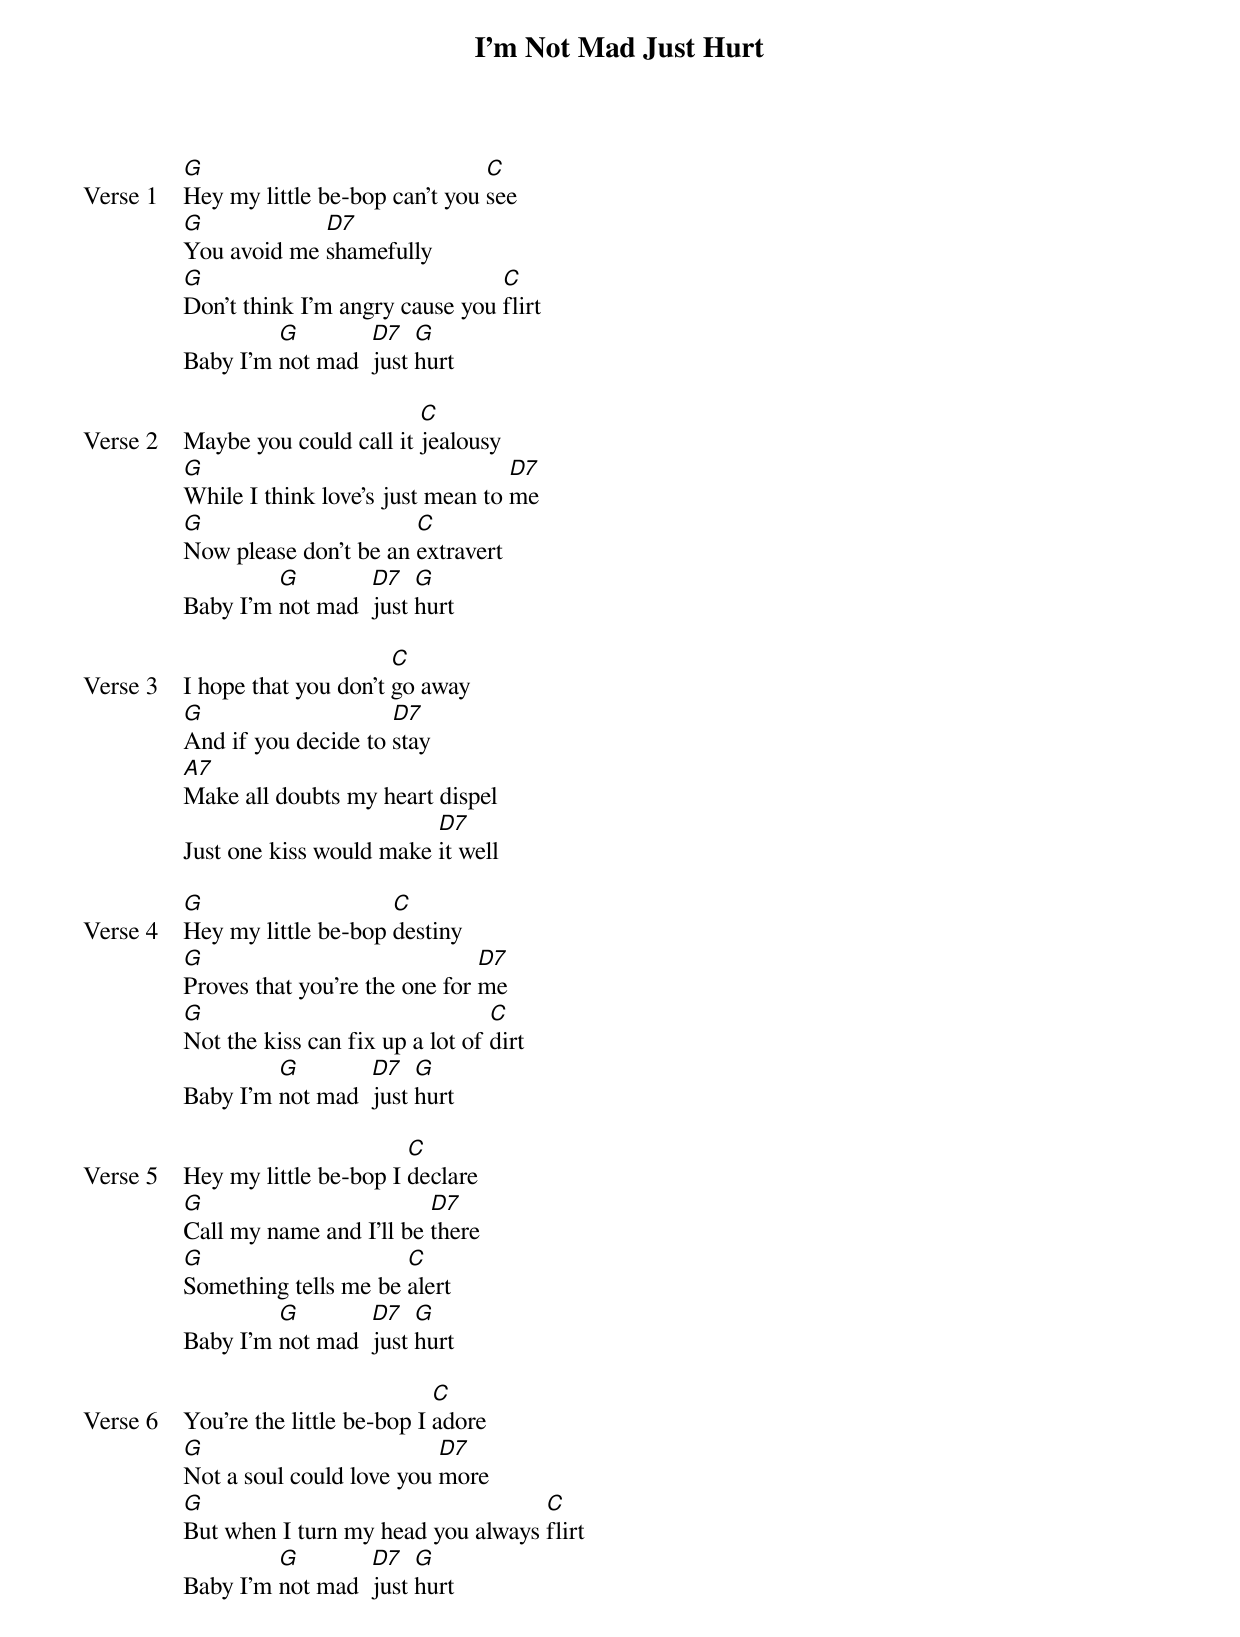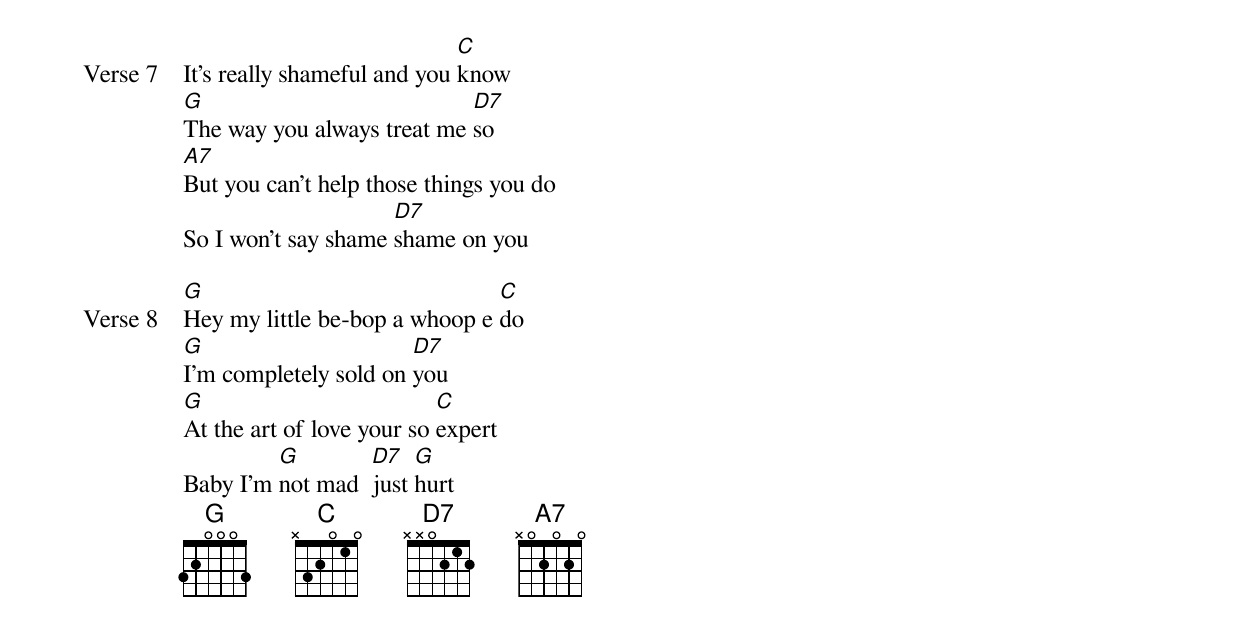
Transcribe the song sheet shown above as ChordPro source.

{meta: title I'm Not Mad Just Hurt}
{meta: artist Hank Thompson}
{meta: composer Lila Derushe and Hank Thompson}
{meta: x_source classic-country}
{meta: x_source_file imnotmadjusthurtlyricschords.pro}
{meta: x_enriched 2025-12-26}

{start_of_verse: Verse 1}
[G]Hey my little be-bop can't you [C]see
[G]You avoid me [D7]shamefully
[G]Don't think I'm angry cause you [C]flirt
Baby I'm [G]not mad  [D7]just [G]hurt
{end_of_verse}

{start_of_verse: Verse 2}
Maybe you could call it [C]jealousy
[G]While I think love's just mean to [D7]me
[G]Now please don't be an [C]extravert
Baby I'm [G]not mad  [D7]just [G]hurt
{end_of_verse}

{start_of_verse: Verse 3}
I hope that you don't [C]go away
[G]And if you decide to [D7]stay
[A7]Make all doubts my heart dispel
Just one kiss would make [D7]it well
{end_of_verse}

{start_of_verse: Verse 4}
[G]Hey my little be-bop [C]destiny
[G]Proves that you're the one for [D7]me
[G]Not the kiss can fix up a lot of [C]dirt
Baby I'm [G]not mad  [D7]just [G]hurt
{end_of_verse}

{start_of_verse: Verse 5}
Hey my little be-bop I [C]declare
[G]Call my name and I'll be [D7]there
[G]Something tells me be [C]alert
Baby I'm [G]not mad  [D7]just [G]hurt
{end_of_verse}

{start_of_verse: Verse 6}
You're the little be-bop I [C]adore
[G]Not a soul could love you [D7]more
[G]But when I turn my head you always [C]flirt
Baby I'm [G]not mad  [D7]just [G]hurt
{end_of_verse}

{start_of_verse: Verse 7}
It's really shameful and you [C]know
[G]The way you always treat me [D7]so
[A7]But you can't help those things you do
So I won't say shame [D7]shame on you
{end_of_verse}

{start_of_verse: Verse 8}
[G]Hey my little be-bop a whoop e [C]do
[G]I'm completely sold on [D7]you
[G]At the art of love your so [C]expert
Baby I'm [G]not mad  [D7]just [G]hurt
{end_of_verse}
